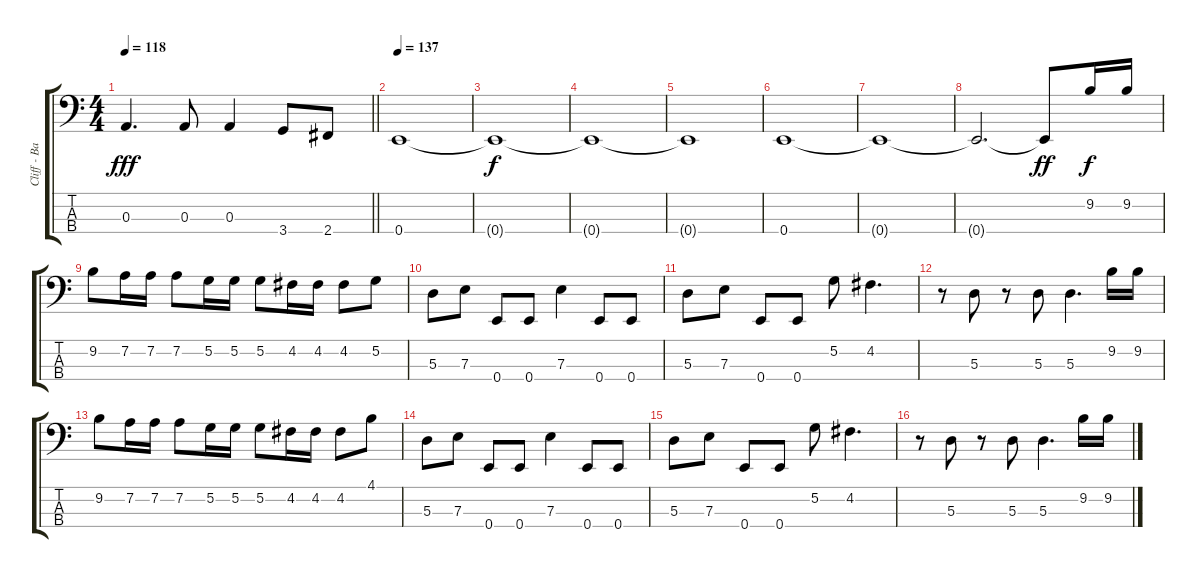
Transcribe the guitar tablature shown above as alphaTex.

\track ("Cliff - Bass" "Cliff - Ba") {instrument electricbassfinger}
\staff {score tabs}
\tuning (G2 D2 A1 E1) {hide}
\ts (4 4)
\tempo 118
\clef f4
\barLineRight lightlight
\ks c
0.3.4{d dy fff} 0.3.8 0.3.4 3.4.8 2.4.8 |
\tempo 137
0.4.1 |
0.4{t}.1{dy f} |
0.4{t}.1 |
0.4{t}.1 |
0.4.1 |
0.4{t}.1 |
0.4{t}.2{d} 0.4{t}.8{dy ff} 9.2.16{dy f volume 12} 9.2.16 |
9.2.8 7.2.16 7.2.16 7.2.8 5.2.16 5.2.16 5.2.8 4.2.16 4.2.16 4.2.8 5.2.8 |
5.3.8 7.3.8 0.4.8 0.4.8 7.3.4 0.4.8 0.4.8 |
5.3.8 7.3.8 0.4.8 0.4.8 5.2.8 4.2.4{d} |
r.8 5.3.8 r.8 5.3.8 5.3.4{d} 9.2.16 9.2.16 |
9.2.8 7.2.16 7.2.16 7.2.8 5.2.16 5.2.16 5.2.8 4.2.16 4.2.16 4.2.8 4.1.8 |
5.3.8 7.3.8 0.4.8 0.4.8 7.3.4 0.4.8 0.4.8 |
5.3.8 7.3.8 0.4.8 0.4.8 5.2.8 4.2.4{d} |
r.8 5.3.8 r.8 5.3.8 5.3.4{d} 9.2.16 9.2.16
